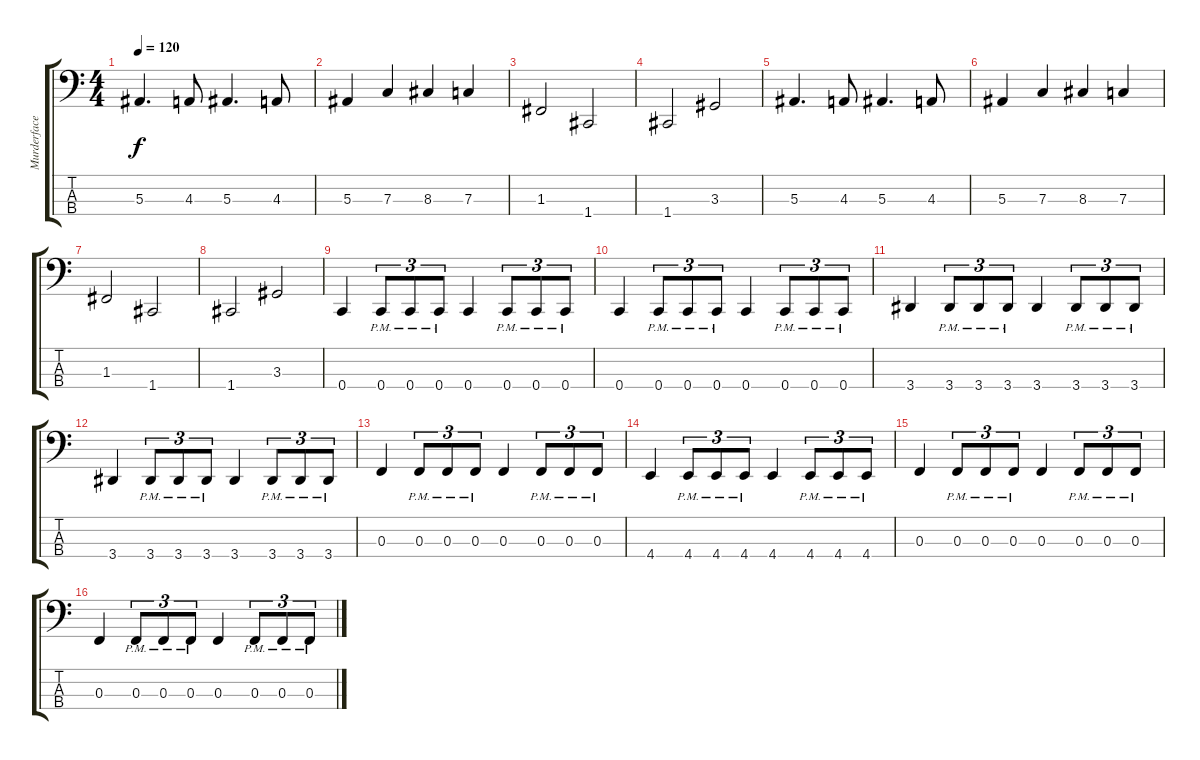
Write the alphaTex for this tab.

\track ("Murderface" "Murderface") {instrument electricbassfinger}
\staff {score tabs}
\tuning (Eb2 Bb1 F1 C1) {hide}
\ts (4 4)
\tempo 120
\clef f4
\ks c
5.3.4{d dy f} 4.3.8 5.3.4{d} 4.3.8 |
5.3.4 7.3.4 8.3.4 7.3.4 |
1.3.2 1.4.2 |
1.4.2 3.3.2 |
5.3.4{d} 4.3.8 5.3.4{d} 4.3.8 |
5.3.4 7.3.4 8.3.4 7.3.4 |
1.3.2 1.4.2 |
1.4.2 3.3.2 |
0.4.4 0.4{pm}.8{tu (3 2)} 0.4{pm}.8{tu (3 2)} 0.4{pm}.8{tu (3 2)} 0.4.4 0.4{pm}.8{tu (3 2)} 0.4{pm}.8{tu (3 2)} 0.4{pm}.8{tu (3 2)} |
0.4.4 0.4{pm}.8{tu (3 2)} 0.4{pm}.8{tu (3 2)} 0.4{pm}.8{tu (3 2)} 0.4.4 0.4{pm}.8{tu (3 2)} 0.4{pm}.8{tu (3 2)} 0.4{pm}.8{tu (3 2)} |
3.4.4 3.4{pm}.8{tu (3 2)} 3.4{pm}.8{tu (3 2)} 3.4{pm}.8{tu (3 2)} 3.4.4 3.4{pm}.8{tu (3 2)} 3.4{pm}.8{tu (3 2)} 3.4{pm}.8{tu (3 2)} |
3.4.4 3.4{pm}.8{tu (3 2)} 3.4{pm}.8{tu (3 2)} 3.4{pm}.8{tu (3 2)} 3.4.4 3.4{pm}.8{tu (3 2)} 3.4{pm}.8{tu (3 2)} 3.4{pm}.8{tu (3 2)} |
0.3.4 0.3{pm}.8{tu (3 2)} 0.3{pm}.8{tu (3 2)} 0.3{pm}.8{tu (3 2)} 0.3.4 0.3{pm}.8{tu (3 2)} 0.3{pm}.8{tu (3 2)} 0.3{pm}.8{tu (3 2)} |
4.4.4 4.4{pm}.8{tu (3 2)} 4.4{pm}.8{tu (3 2)} 4.4{pm}.8{tu (3 2)} 4.4.4 4.4{pm}.8{tu (3 2)} 4.4{pm}.8{tu (3 2)} 4.4{pm}.8{tu (3 2)} |
0.3.4 0.3{pm}.8{tu (3 2)} 0.3{pm}.8{tu (3 2)} 0.3{pm}.8{tu (3 2)} 0.3.4 0.3{pm}.8{tu (3 2)} 0.3{pm}.8{tu (3 2)} 0.3{pm}.8{tu (3 2)} |
0.3.4 0.3{pm}.8{tu (3 2)} 0.3{pm}.8{tu (3 2)} 0.3{pm}.8{tu (3 2)} 0.3.4 0.3{pm}.8{tu (3 2)} 0.3{pm}.8{tu (3 2)} 0.3{pm}.8{tu (3 2)}
